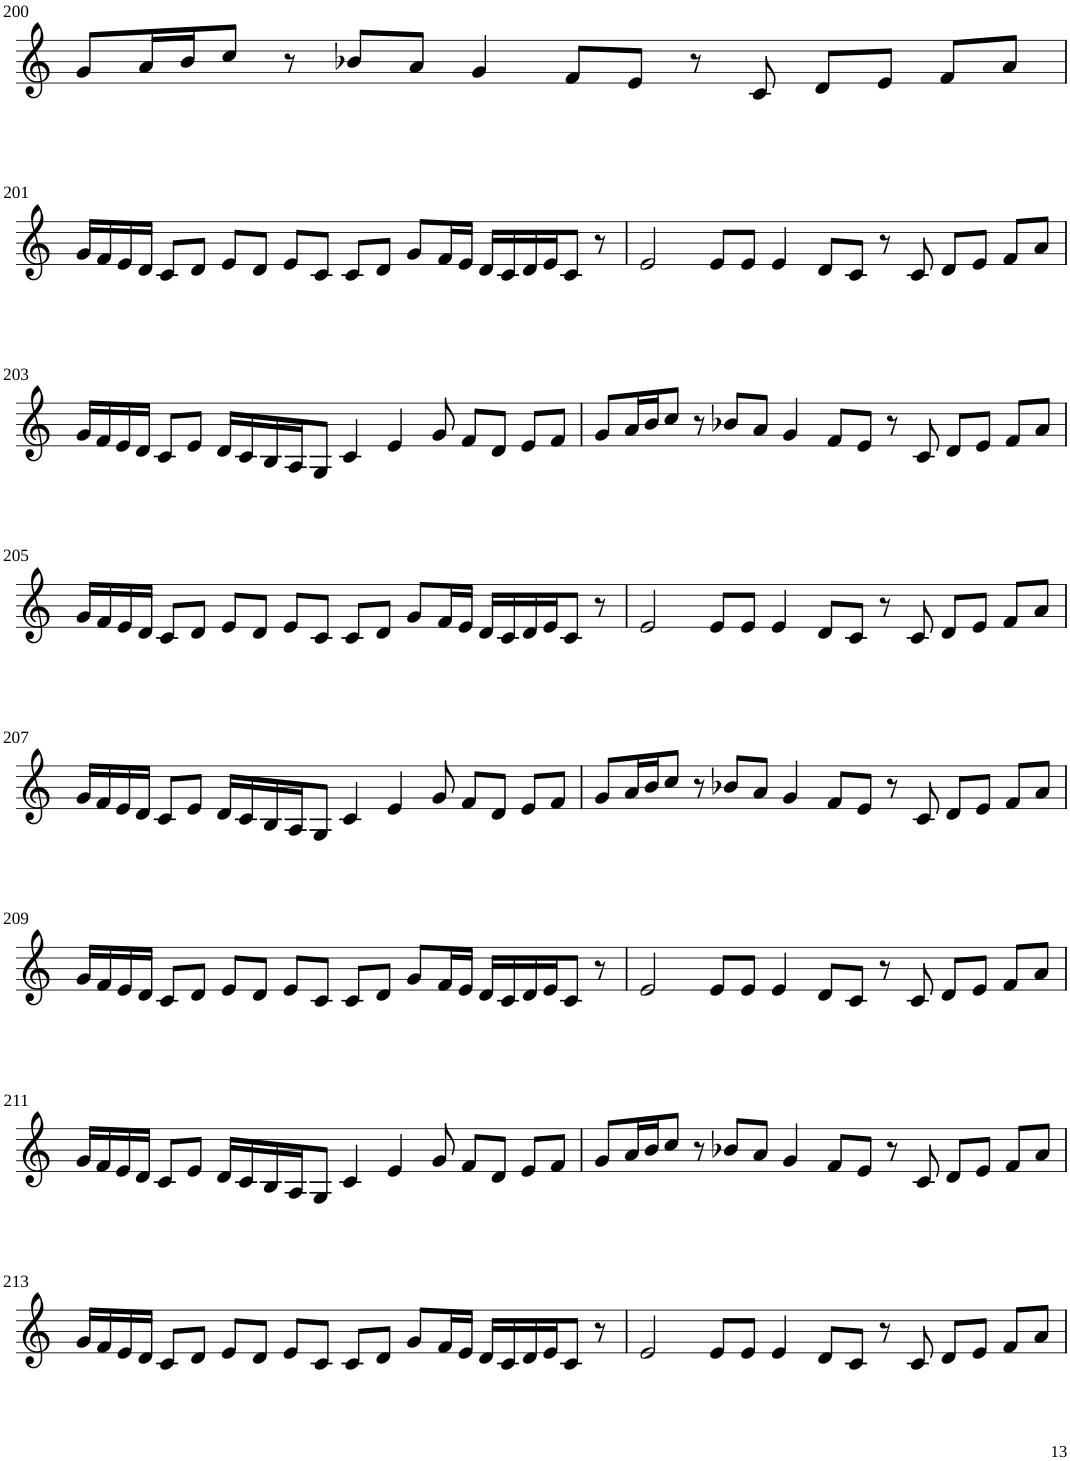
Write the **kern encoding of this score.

**kern
*part1
*staff1
*I"Violin
!!LO:PB:g=z
*clefG2
*k[]
*M8/4
=200
8g/L
16a/L
16b/J
8cc/J
8r
8b-X/L
8a/J
4g/
8f/L
8e/J
8r
8c/
8d/L
8e/J
8f/L
8a/J
!!LO:LB:g=z
=201
16g/LL
16f/
16e/
16d/JJ
8c/L
8d/J
8e/L
8d/J
8e/L
8c/J
8c/L
8d/J
8g/L
16f/L
16e/JJ
16d/LL
16c/
16d/
16e/J
8c/J
8r
=202
2e/
8e/L
8e/J
4e/
8d/L
8c/J
8r
8c/
8d/L
8e/J
8f/L
8a/J
!!LO:LB:g=z
=203
16g/LL
16f/
16e/
16d/JJ
8c/L
8e/J
16d/LL
16c/
16B/
16A/J
8G/J
4c/
4e/
8g/
8f/L
8d/J
8e/L
8f/J
=204
8g/L
16a/L
16b/J
8cc/J
8r
8b-X/L
8a/J
4g/
8f/L
8e/J
8r
8c/
8d/L
8e/J
8f/L
8a/J
!!LO:LB:g=z
=205
16g/LL
16f/
16e/
16d/JJ
8c/L
8d/J
8e/L
8d/J
8e/L
8c/J
8c/L
8d/J
8g/L
16f/L
16e/JJ
16d/LL
16c/
16d/
16e/J
8c/J
8r
=206
2e/
8e/L
8e/J
4e/
8d/L
8c/J
8r
8c/
8d/L
8e/J
8f/L
8a/J
!!LO:LB:g=z
=207
16g/LL
16f/
16e/
16d/JJ
8c/L
8e/J
16d/LL
16c/
16B/
16A/J
8G/J
4c/
4e/
8g/
8f/L
8d/J
8e/L
8f/J
=208
8g/L
16a/L
16b/J
8cc/J
8r
8b-X/L
8a/J
4g/
8f/L
8e/J
8r
8c/
8d/L
8e/J
8f/L
8a/J
!!LO:LB:g=z
=209
16g/LL
16f/
16e/
16d/JJ
8c/L
8d/J
8e/L
8d/J
8e/L
8c/J
8c/L
8d/J
8g/L
16f/L
16e/JJ
16d/LL
16c/
16d/
16e/J
8c/J
8r
=210
2e/
8e/L
8e/J
4e/
8d/L
8c/J
8r
8c/
8d/L
8e/J
8f/L
8a/J
!!LO:LB:g=z
=211
16g/LL
16f/
16e/
16d/JJ
8c/L
8e/J
16d/LL
16c/
16B/
16A/J
8G/J
4c/
4e/
8g/
8f/L
8d/J
8e/L
8f/J
=212
8g/L
16a/L
16b/J
8cc/J
8r
8b-X/L
8a/J
4g/
8f/L
8e/J
8r
8c/
8d/L
8e/J
8f/L
8a/J
!!LO:LB:g=z
=213
16g/LL
16f/
16e/
16d/JJ
8c/L
8d/J
8e/L
8d/J
8e/L
8c/J
8c/L
8d/J
8g/L
16f/L
16e/JJ
16d/LL
16c/
16d/
16e/J
8c/J
8r
=214
2e/
8e/L
8e/J
4e/
8d/L
8c/J
8r
8c/
8d/L
8e/J
8f/L
8a/J
=
*-
